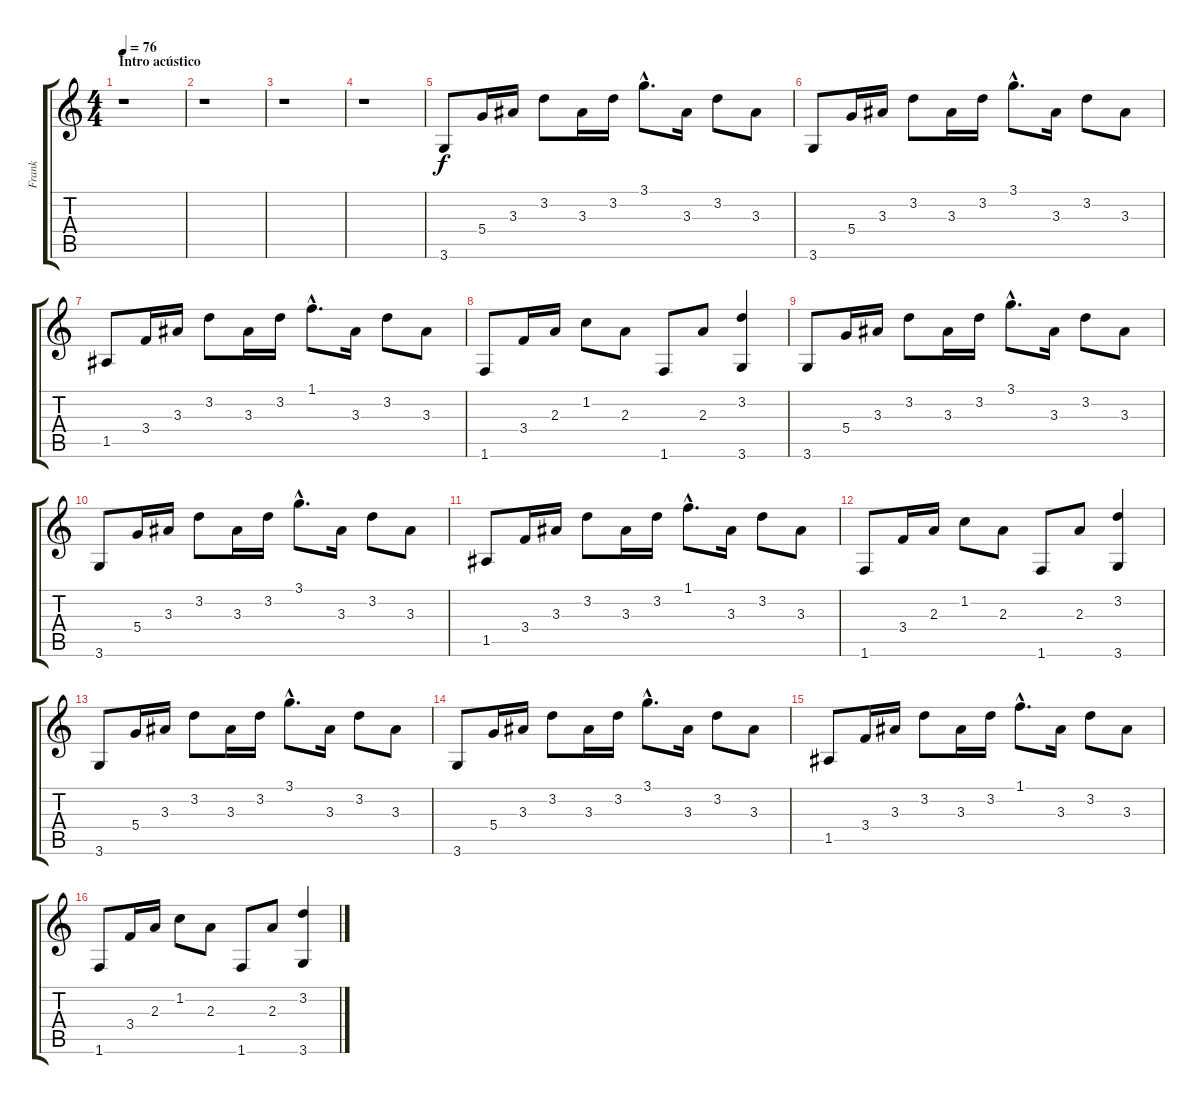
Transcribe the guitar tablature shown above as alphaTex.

\track ("Frank" "Frank") {instrument distortionguitar}
\staff {score tabs}
\tuning (E4 B3 G3 D3 A2 E2) {hide}
\ts (4 4)
\section ("" "Intro acústico")
\tempo 76
\clef g2
\ks c
r.1{dy f instrument distortionguitar} |
r.1 |
r.1 |
r.1 |
3.6.8{volume 11 instrument acousticguitarsteel} 5.4.16{volume 7} 3.3.16 3.2.8 3.3.16 3.2.16 3.1{hac}.8{d} 3.3.16 3.2.8 3.3.8 |
3.6.8{volume 11} 5.4.16{volume 7} 3.3.16 3.2.8 3.3.16 3.2.16 3.1{hac}.8{d} 3.3.16 3.2.8 3.3.8 |
1.5.8{volume 11} 3.4.16{volume 7} 3.3.16 3.2.8 3.3.16 3.2.16 1.1{hac}.8{d} 3.3.16 3.2.8 3.3.8 |
1.6.8{volume 11} 3.4.16{volume 7} 2.3.16 1.2.8 2.3.8 1.6.8{volume 11} 2.3.8{volume 7} (3.2 3.6).4 |
3.6.8{volume 11} 5.4.16{volume 7} 3.3.16 3.2.8 3.3.16 3.2.16 3.1{hac}.8{d} 3.3.16 3.2.8 3.3.8 |
3.6.8{volume 11} 5.4.16{volume 7} 3.3.16 3.2.8 3.3.16 3.2.16 3.1{hac}.8{d} 3.3.16 3.2.8 3.3.8 |
1.5.8{volume 11} 3.4.16{volume 7} 3.3.16 3.2.8 3.3.16 3.2.16 1.1{hac}.8{d} 3.3.16 3.2.8 3.3.8 |
1.6.8{volume 11} 3.4.16{volume 7} 2.3.16 1.2.8 2.3.8 1.6.8{volume 11} 2.3.8{volume 7} (3.2 3.6).4 |
3.6.8{volume 11} 5.4.16{volume 7} 3.3.16 3.2.8 3.3.16 3.2.16 3.1{hac}.8{d} 3.3.16 3.2.8 3.3.8 |
3.6.8{volume 11} 5.4.16{volume 7} 3.3.16 3.2.8 3.3.16 3.2.16 3.1{hac}.8{d} 3.3.16 3.2.8 3.3.8 |
1.5.8{volume 11} 3.4.16{volume 7} 3.3.16 3.2.8 3.3.16 3.2.16 1.1{hac}.8{d} 3.3.16 3.2.8 3.3.8 |
1.6.8{volume 11} 3.4.16{volume 7} 2.3.16 1.2.8 2.3.8 1.6.8{volume 11} 2.3.8{volume 7} (3.2 3.6).4
